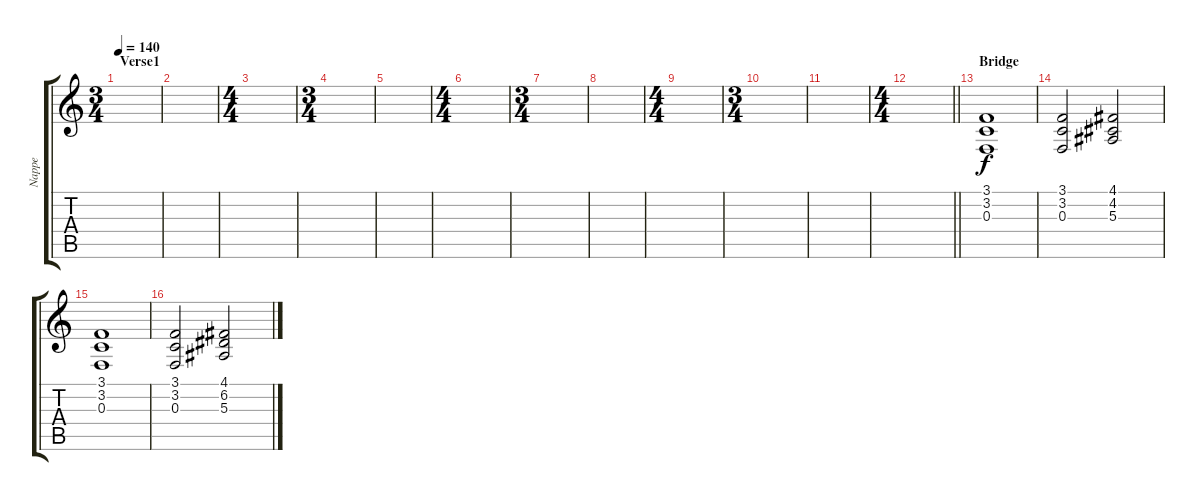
\track ("Nappe" "Nappe") {instrument choiraahs}
\staff {score tabs}
\tuning (D4 A3 F3 C3 G2 C2) {hide}
\ts (3 4)
\section ("" "Verse1")
\tempo 140
\clef g2
\ks c
|
|
\ts (4 4)
|
\ts (3 4)
|
|
\ts (4 4)
|
\ts (3 4)
|
|
\ts (4 4)
|
\ts (3 4)
|
|
\ts (4 4)
\barLineRight lightlight
|
\section ("" "Bridge")
(3.1 3.2 0.3).1 |
(3.1 3.2 0.3).2 (4.1 4.2 5.3).2 |
(3.1 3.2 0.3).1 |
(3.1 3.2 0.3).2 (4.1 6.2 5.3).2
